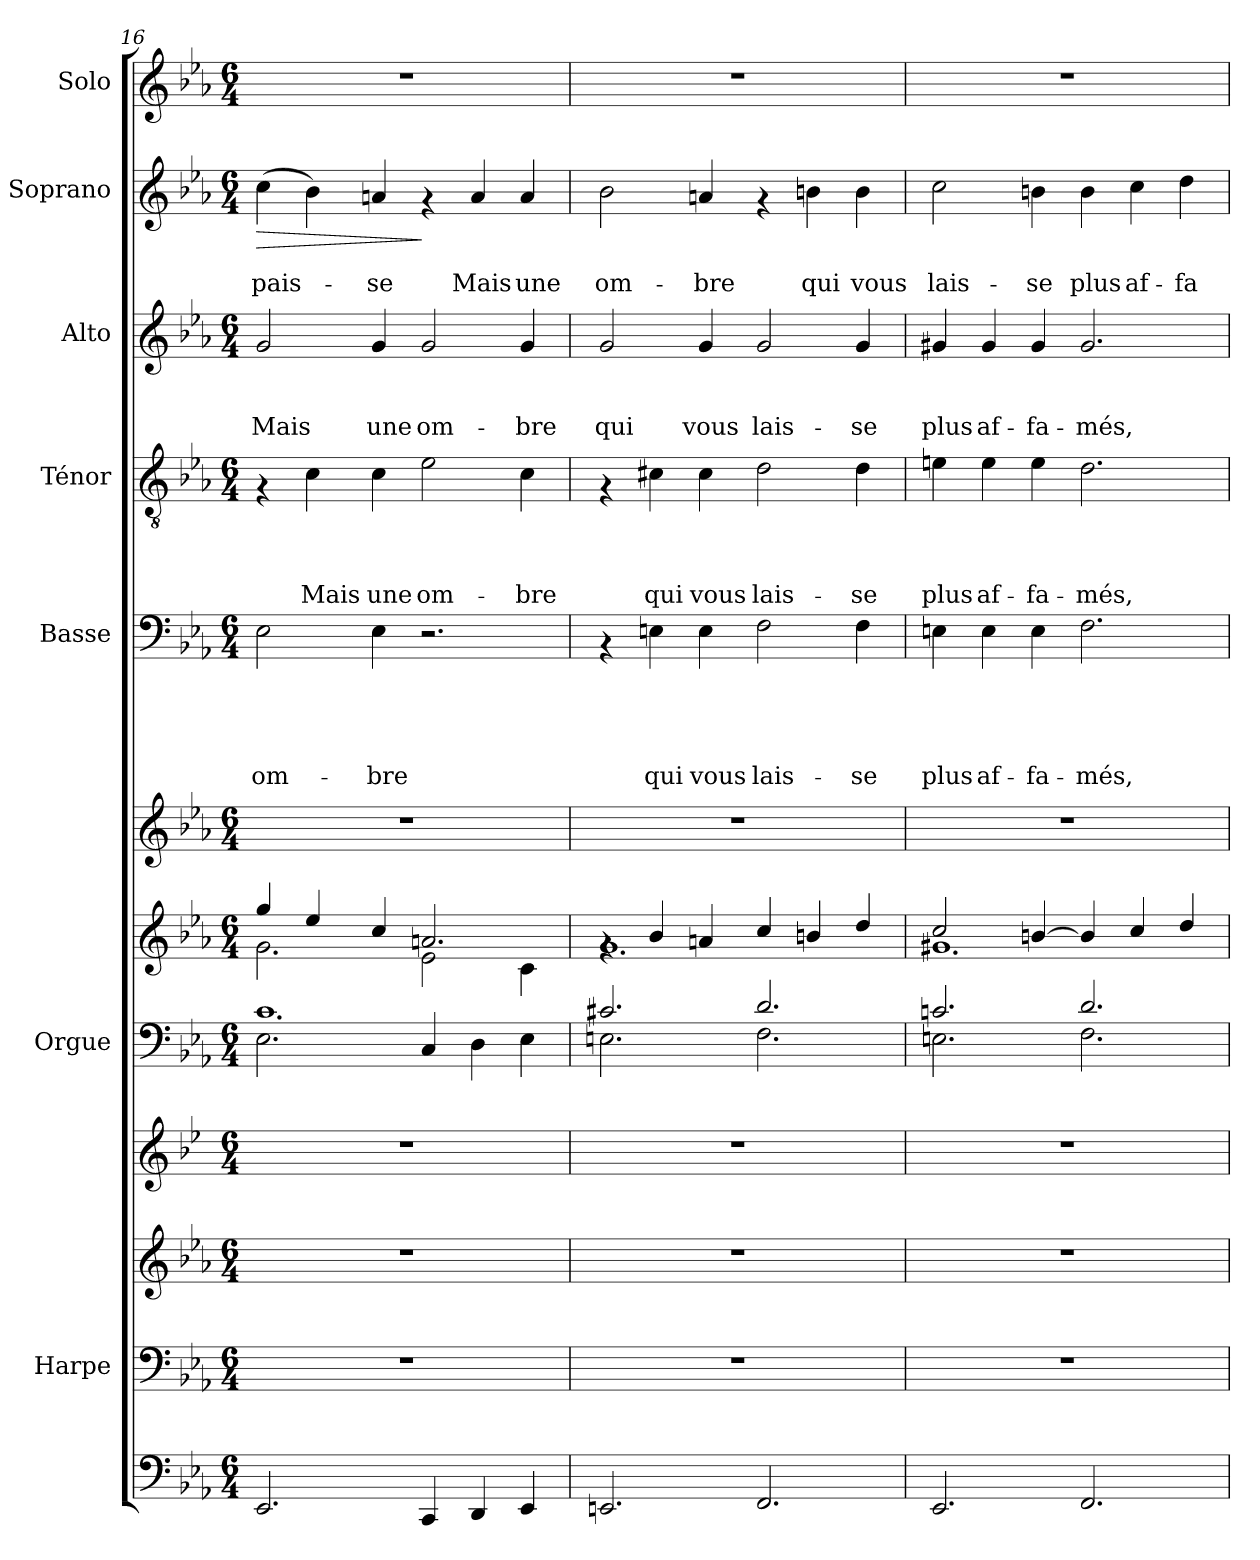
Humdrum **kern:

**kern	**kern	**kern	**kern	**kern	**kern	**kern	**kern	**text	**text	**text	**text	**text	**kern	**text	**text	**text	**text	**kern	**text	**text	**text	**kern	**text	**text	**dynam	**kern
*part10	*part9	*part9	*part8	*part7	*part7	*part6	*part5	*part5	*part5	*part5	*part5	*part5	*part4	*part4	*part4	*part4	*part4	*part3	*part3	*part3	*part3	*part2	*part2	*part2	*part2	*part1
*staff12	*staff11	*staff10	*staff9	*staff8	*staff7	*staff6	*staff5	*staff5	*staff5	*staff5	*staff5	*staff5	*staff4	*staff4	*staff4	*staff4	*staff4	*staff3	*staff3	*staff3	*staff3	*staff2	*staff2	*staff2	*staff2	*staff1
*	*I"Harpe	*	*	*I"Orgue	*	*	*I"Basse	*	*	*	*	*	*I"Ténor	*	*	*	*	*I"Alto	*	*	*	*I"Soprano	*	*	*	*I"Solo
*	*I'Hp	*	*	*	*	*	*	*	*	*	*	*	*	*	*	*	*	*	*	*	*	*	*	*	*	*
!!LO:PB:g=z
*clefF4	*clefF4	*clefG2	*clefG2	*clefF4	*clefG2	*clefG2	*clefF4	*	*	*	*	*	*clefGv2	*	*	*	*	*clefG2	*	*	*	*clefG2	*	*	*	*clefG2
*	*	*	*ITrd-3c-5	*	*	*	*	*	*	*	*	*	*	*	*	*	*	*	*	*	*	*	*	*	*	*
*k[b-e-a-]	*k[b-e-a-]	*k[b-e-a-]	*k[b-e-a-]	*k[b-e-a-]	*k[b-e-a-]	*k[b-e-a-]	*k[b-e-a-]	*	*	*	*	*	*k[b-e-a-]	*	*	*	*	*k[b-e-a-]	*	*	*	*k[b-e-a-]	*	*	*	*k[b-e-a-]
*E-:	*E-:	*E-:	*E-:	*E-:	*E-:	*E-:	*E-:	*	*	*	*	*	*E-:	*	*	*	*	*E-:	*	*	*	*E-:	*	*	*	*E-:
*M6/4	*M6/4	*M6/4	*M6/4	*M6/4	*M6/4	*M6/4	*M6/4	*	*	*	*	*	*M6/4	*	*	*	*	*M6/4	*	*	*	*M6/4	*	*	*	*M6/4
=16	=16	=16	=16	=16	=16	=16	=16	=16	=16	=16	=16	=16	=16	=16	=16	=16	=16	=16	=16	=16	=16	=16	=16	=16	=16	=16
*	*	*	*	*^	*^	*	*	*	*	*	*	*	*	*	*	*	*	*	*	*	*	*	*	*	*	*
!	!	!	!	!	!	!	!	!	!	!	!	!	!	!LO:LY:b	!	!	!	!	!	!	!	!	!LO:LY:b	!	!	!LO:LY:b	!LO:HP:b	!
2.EE-/	1.r	1.r	1.r	2.E-\	1.c	4gg/	2.g\	1.r	2E-\	.	.	.	.	om-	4rF	.	.	.	.	2g/	.	.	Mais	(>4cc\	.	-pais-	>	1.r
!	!	!	!	!	!	!	!	!	!	!	!	!	!	!	!	!	!	!	!LO:LY:b	!	!	!	!	!	!	!	!	!
.	.	.	.	.	.	4ee-/	.	.	.	.	.	.	.	.	4c\	.	.	.	Mais	.	.	.	.	4b-\)	.	.	.	.
!	!	!	!	!	!	!	!	!	!	!	!	!	!	!LO:LY:b	!	!	!	!	!LO:LY:b	!	!	!	!LO:LY:b	!	!	!LO:LY:b	!	!
.	.	.	.	.	.	4cc/	.	.	4E-\	.	.	.	.	-bre	4c\	.	.	.	une	4g/	.	.	une	4an/	.	-se	.	.
!	!	!	!	!	!	!	!	!	!	!	!	!	!	!	!	!	!	!	!LO:LY:b	!	!	!	!LO:LY:b	!	!	!	!	!
4CC/	.	.	.	4C/	.	2.an/	2e-\	.	2.r	.	.	.	.	.	2e-\	.	.	.	om-	2g/	.	.	om-	4rf	.	.	]	.
!	!	!	!	!	!	!	!	!	!	!	!	!	!	!	!	!	!	!	!	!	!	!	!	!	!	!LO:LY:b	!	!
4DD/	.	.	.	4D\	.	.	.	.	.	.	.	.	.	.	.	.	.	.	.	.	.	.	.	4a/	.	Mais	.	.
!	!	!	!	!	!	!	!	!	!	!	!	!	!	!	!	!	!	!	!LO:LY:b	!	!	!	!LO:LY:b	!	!	!LO:LY:b	!	!
4EE-/	.	.	.	4E-\	.	.	4c\	.	.	.	.	.	.	.	4c\	.	.	.	-bre	4g/	.	.	-bre	4a/	.	une	.	.
=17	=17	=17	=17	=17	=17	=17	=17	=17	=17	=17	=17	=17	=17	=17	=17	=17	=17	=17	=17	=17	=17	=17	=17	=17	=17	=17	=17	=17
!	!	!	!	!	!	!	!	!	!	!	!	!	!	!	!	!	!	!	!	!	!	!	!LO:LY:b	!	!	!LO:LY:b	!	!
2.EEn/	1.r	1.r	1.r	2.c#X/	2.En\	4rg	1.g	1.r	4rAA	.	.	.	.	.	4rF	.	.	.	.	2g/	.	.	qui	2b-\	.	om-	.	1.r
!	!	!	!	!	!	!	!	!	!	!	!	!	!	!LO:LY:b	!	!	!	!	!LO:LY:b	!	!	!	!	!	!	!	!	!
.	.	.	.	.	.	4b-/	.	.	4En\	.	.	.	.	qui	4c#X\	.	.	.	qui	.	.	.	.	.	.	.	.	.
!	!	!	!	!	!	!	!	!	!	!	!	!	!	!LO:LY:b	!	!	!	!	!LO:LY:b	!	!	!	!LO:LY:b	!	!	!LO:LY:b	!	!
.	.	.	.	.	.	4an/	.	.	4E\	.	.	.	.	vous	4c#\	.	.	.	vous	4g/	.	.	vous	4an/	.	-bre	.	.
!	!	!	!	!	!	!	!	!	!	!	!	!	!	!LO:LY:b	!	!	!	!	!LO:LY:b	!	!	!	!LO:LY:b	!	!	!	!	!
2.FF/	.	.	.	2.d/	2.F\	4cc/	.	.	2F\	.	.	.	.	lais-	2d\	.	.	.	lais-	2g/	.	.	lais-	4rf	.	.	.	.
!	!	!	!	!	!	!	!	!	!	!	!	!	!	!	!	!	!	!	!	!	!	!	!	!	!	!LO:LY:b	!	!
.	.	.	.	.	.	4bn/	.	.	.	.	.	.	.	.	.	.	.	.	.	.	.	.	.	4bn\	.	qui	.	.
!	!	!	!	!	!	!	!	!	!	!	!	!	!	!LO:LY:b	!	!	!	!	!LO:LY:b	!	!	!	!LO:LY:b	!	!	!LO:LY:b	!	!
.	.	.	.	.	.	4dd/	.	.	4F\	.	.	.	.	-se	4d\	.	.	.	-se	4g/	.	.	-se	4b\	.	vous	.	.
=18	=18	=18	=18	=18	=18	=18	=18	=18	=18	=18	=18	=18	=18	=18	=18	=18	=18	=18	=18	=18	=18	=18	=18	=18	=18	=18	=18	=18
!	!	!	!	!	!	!	!	!	!	!	!	!	!	!LO:LY:b	!	!	!	!	!LO:LY:b	!	!	!	!LO:LY:b	!	!	!LO:LY:b	!	!
2.EE-/	1.r	1.r	1.r	2.cn/	2.En\	2cc/	1.g#X	1.r	4En\	.	.	.	.	plus	4en\	.	.	.	plus	4g#X/	.	.	plus	2cc\	.	lais-	.	1.r
!	!	!	!	!	!	!	!	!	!	!	!	!	!	!LO:LY:b	!	!	!	!	!LO:LY:b	!	!	!	!LO:LY:b	!	!	!	!	!
.	.	.	.	.	.	.	.	.	4E\	.	.	.	.	af-	4e\	.	.	.	af-	4g#/	.	.	af-	.	.	.	.	.
!	!	!	!	!	!	!	!	!	!	!	!	!	!	!LO:LY:b	!	!	!	!	!LO:LY:b	!	!	!	!LO:LY:b	!	!	!LO:LY:b	!	!
.	.	.	.	.	.	[<4bn/	.	.	4E\	.	.	.	.	-fa-	4e\	.	.	.	-fa-	4g#/	.	.	-fa-	4bn\	.	-se	.	.
!	!	!	!	!	!	!	!	!	!	!	!	!	!	!LO:LY:b	!	!	!	!	!LO:LY:b	!	!	!	!LO:LY:b	!	!	!LO:LY:b	!	!
2.FF/	.	.	.	2.d/	2.F\	4b/]	.	.	2.F\	.	.	.	.	-més,	2.d\	.	.	.	-més,	2.g#/	.	.	-més,	4b\	.	plus	.	.
!	!	!	!	!	!	!	!	!	!	!	!	!	!	!	!	!	!	!	!	!	!	!	!	!	!	!LO:LY:b	!	!
.	.	.	.	.	.	4cc/	.	.	.	.	.	.	.	.	.	.	.	.	.	.	.	.	.	4cc\	.	af-	.	.
!	!	!	!	!	!	!	!	!	!	!	!	!	!	!	!	!	!	!	!	!	!	!	!	!	!	!LO:LY:b	!	!
.	.	.	.	.	.	4dd/	.	.	.	.	.	.	.	.	.	.	.	.	.	.	.	.	.	4dd\	.	-fa-	.	.
*	*	*	*	*v	*v	*	*	*	*	*	*	*	*	*	*	*	*	*	*	*	*	*	*	*	*	*	*	*
*	*	*	*	*	*v	*v	*	*	*	*	*	*	*	*	*	*	*	*	*	*	*	*	*	*	*	*	*
=	=	=	=	=	=	=	=	=	=	=	=	=	=	=	=	=	=	=	=	=	=	=	=	=	=	=
*-	*-	*-	*-	*-	*-	*-	*-	*-	*-	*-	*-	*-	*-	*-	*-	*-	*-	*-	*-	*-	*-	*-	*-	*-	*-	*-
